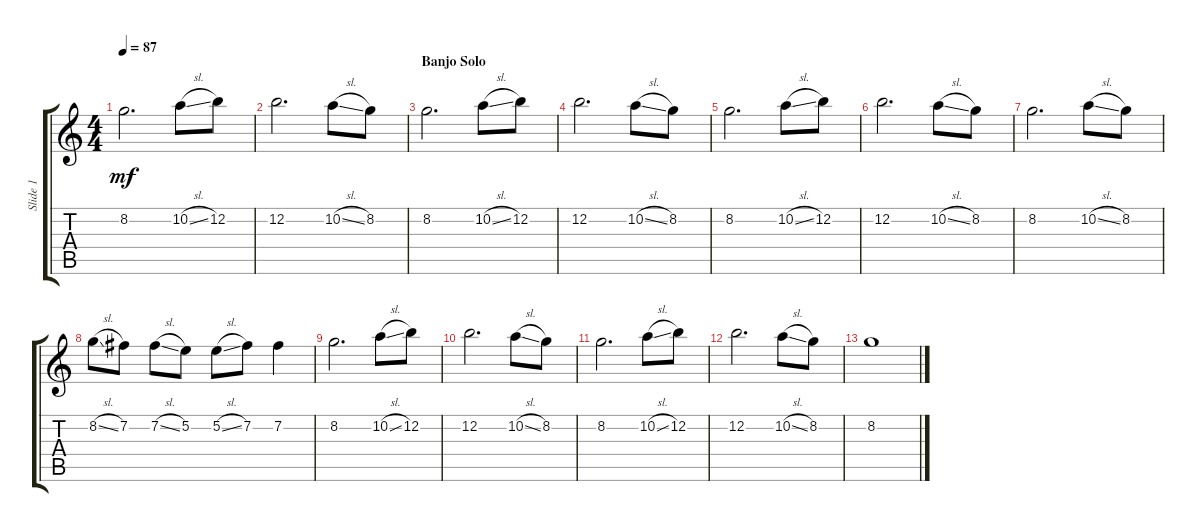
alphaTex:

\track ("Slide 1" "Slide 1") {instrument electricguitarjazz}
\staff {score tabs}
\tuning (E4 B3 G3 D3 A2 E2) {hide}
\ts (4 4)
\tempo 87
\clef g2
\ks c
8.2.2{d dy mf} 10.2{sl}.8 12.2.8 |
12.2.2{d} 10.2{sl}.8 8.2.8 |
\section ("" "Banjo Solo")
8.2.2{d} 10.2{sl}.8 12.2.8 |
12.2.2{d} 10.2{sl}.8 8.2.8 |
8.2.2{d} 10.2{sl}.8 12.2.8 |
12.2.2{d} 10.2{sl}.8 8.2.8 |
8.2.2{d} 10.2{sl}.8 8.2.8 |
8.2{sl}.8 7.2.8 7.2{sl}.8 5.2.8 5.2{sl}.8 7.2.8 7.2.4 |
8.2.2{d} 10.2{sl}.8 12.2.8 |
12.2.2{d} 10.2{sl}.8 8.2.8 |
8.2.2{d} 10.2{sl}.8 12.2.8 |
12.2.2{d} 10.2{sl}.8 8.2.8 |
8.2.1
